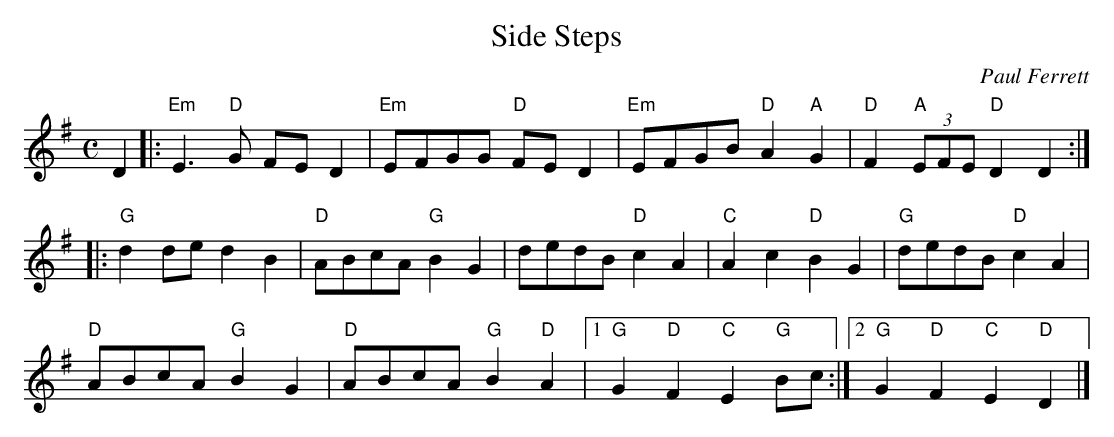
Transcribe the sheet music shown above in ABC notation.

X:1
T: Side Steps
C: Paul Ferrett
M: C
K:G
L: 1/8
D2 \
|: "Em" E2>"D"G2 FE D2 | "Em" EFGG "D" FE D2 | "Em" EFGB "D" A2 "A" G2 |\
"D" F2 "A" (3EFE "D" D2 D2 :|
|: "G" d2 de d2 B2 | "D" ABcA "G" B2 G2 | dedB "D" c2 A2 |\
"C" A2 c2 "D" B2 G2 | "G" dedB "D" c2 A2 |
"D" ABcA "G" B2 G2 | "D" ABcA "G" B2 "D" A2 |\
[1 "G" G2 "D" F2 "C" E2 "G" Bc :|\
[2 "G" G2 "D" F2 "C" E2 "D" D2 |]
